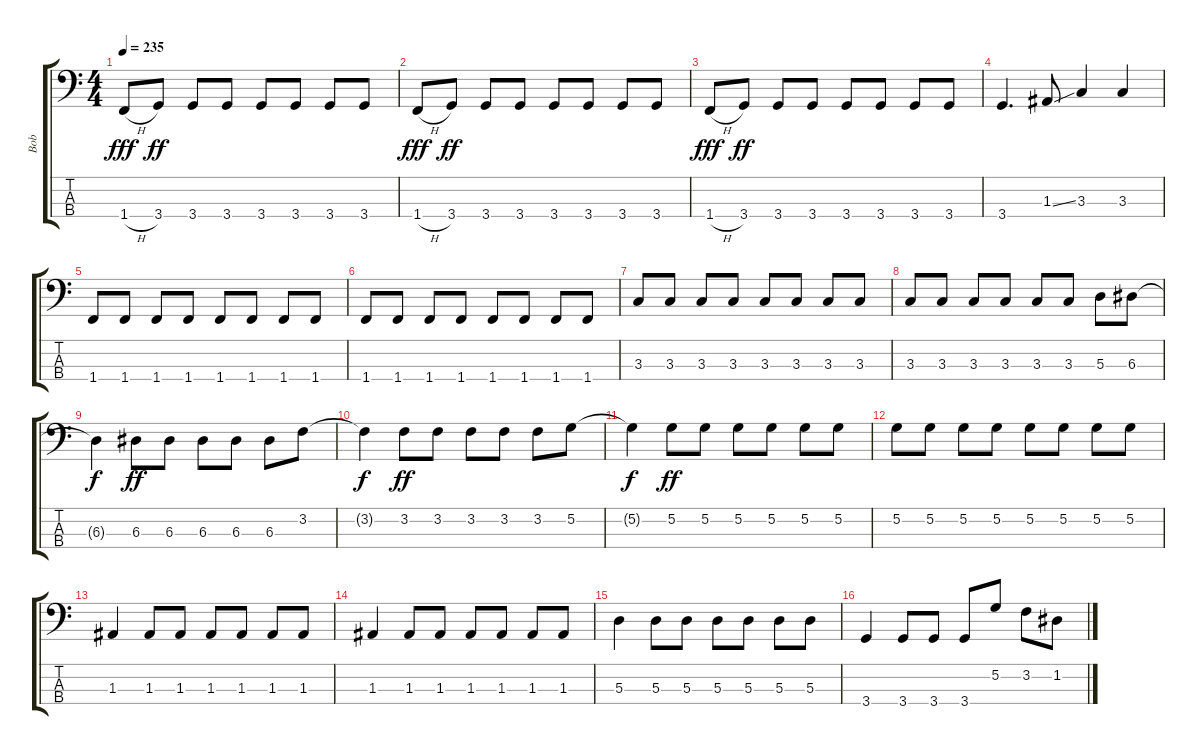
\track ("Bob" "Bob") {instrument electricbassfinger}
\staff {score tabs}
\tuning (G2 D2 A1 E1) {hide}
\ts (4 4)
\tempo 235
\clef f4
\ks c
1.4{h}.8{dy fff} 3.4.8{dy ff} 3.4.8 3.4.8 3.4.8 3.4.8 3.4.8 3.4.8 |
1.4{h}.8{dy fff} 3.4.8{dy ff} 3.4.8 3.4.8 3.4.8 3.4.8 3.4.8 3.4.8 |
1.4{h}.8{dy fff} 3.4.8{dy ff} 3.4.8 3.4.8 3.4.8 3.4.8 3.4.8 3.4.8 |
3.4.4{d} 1.3{ss}.8 3.3.4 3.3.4 |
1.4.8 1.4.8 1.4.8 1.4.8 1.4.8 1.4.8 1.4.8 1.4.8 |
1.4.8 1.4.8 1.4.8 1.4.8 1.4.8 1.4.8 1.4.8 1.4.8 |
3.3.8 3.3.8 3.3.8 3.3.8 3.3.8 3.3.8 3.3.8 3.3.8 |
3.3.8 3.3.8 3.3.8 3.3.8 3.3.8 3.3.8 5.3.8 6.3.8 |
6.3{t}.4{dy f} 6.3.8{dy ff} 6.3.8 6.3.8 6.3.8 6.3.8 3.2.8 |
3.2{t}.4{dy f} 3.2.8{dy ff} 3.2.8 3.2.8 3.2.8 3.2.8 5.2.8 |
5.2{t}.4{dy f} 5.2.8{dy ff} 5.2.8 5.2.8 5.2.8 5.2.8 5.2.8 |
5.2.8 5.2.8 5.2.8 5.2.8 5.2.8 5.2.8 5.2.8 5.2.8 |
1.3.4 1.3.8 1.3.8 1.3.8 1.3.8 1.3.8 1.3.8 |
1.3.4 1.3.8 1.3.8 1.3.8 1.3.8 1.3.8 1.3.8 |
5.3.4 5.3.8 5.3.8 5.3.8 5.3.8 5.3.8 5.3.8 |
3.4.4 3.4.8 3.4.8 3.4.8 5.2.8 3.2.8 1.2.8
